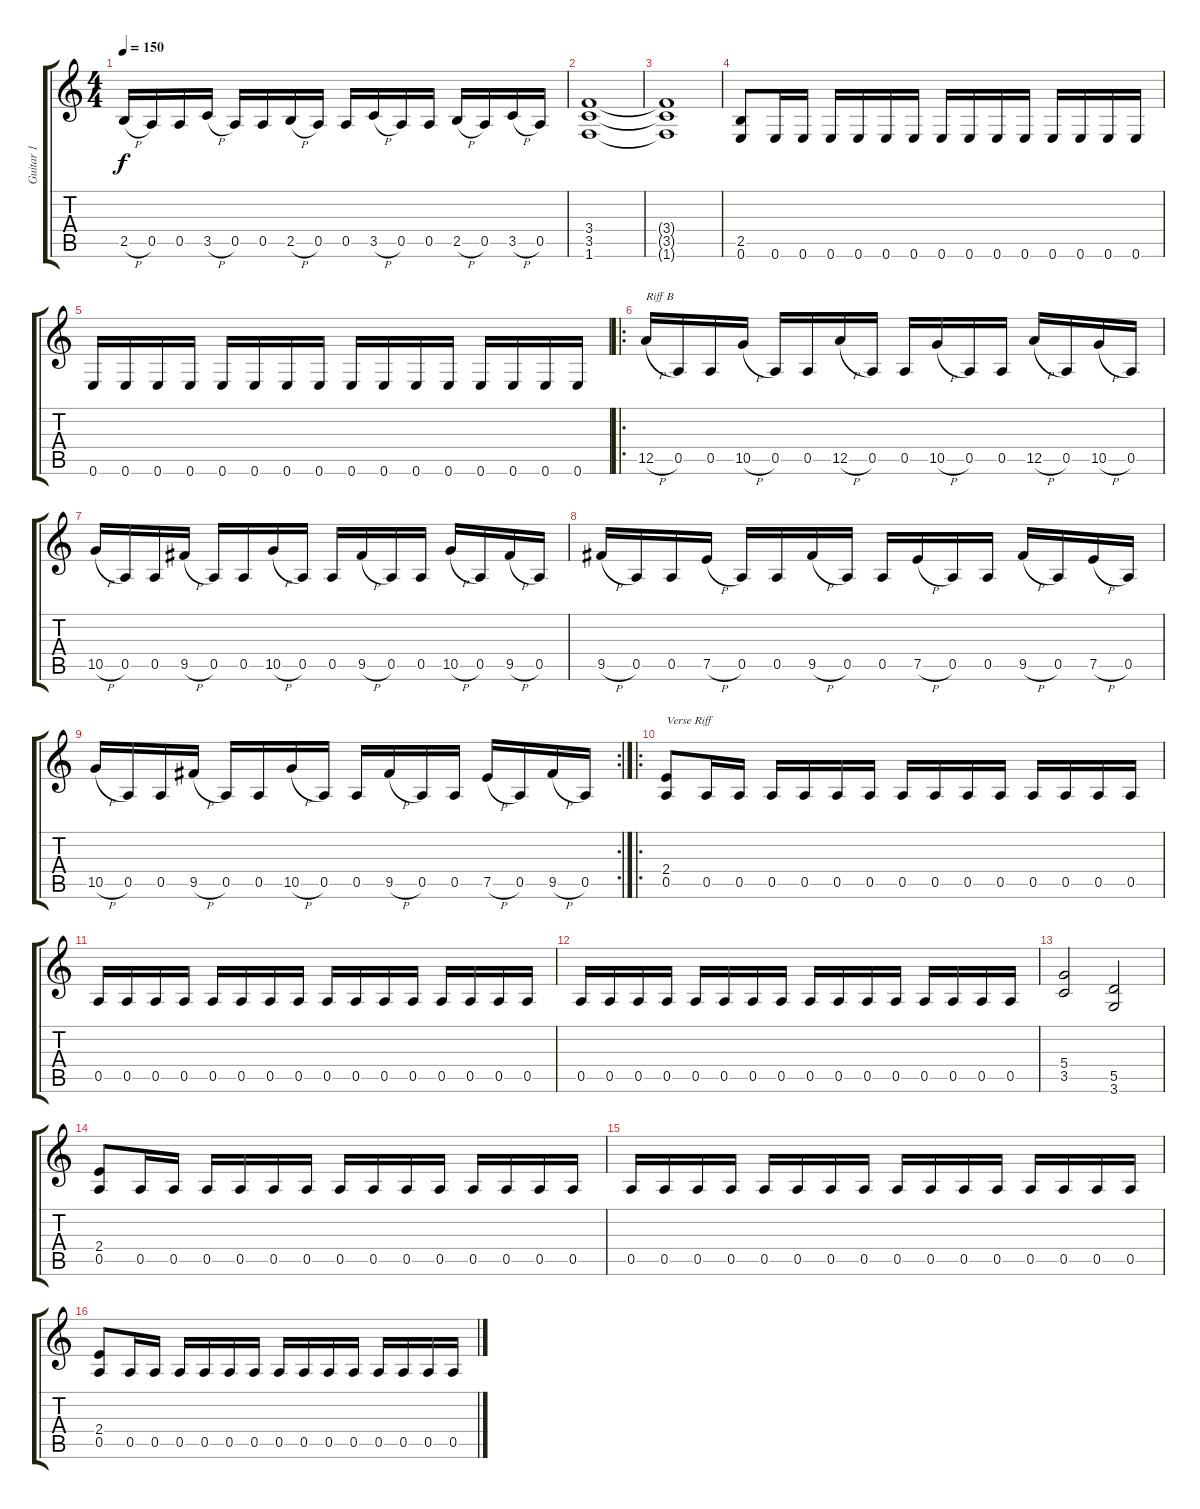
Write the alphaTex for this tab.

\track ("Guitar 1" "Guitar 1") {instrument distortionguitar}
\staff {score tabs}
\tuning (E4 B3 G3 D3 A2 E2) {hide}
\ts (4 4)
\tempo 150
\clef g2
\ks c
2.5{h}.16{dy f} 0.5.16 0.5.16 3.5{h}.16 0.5.16 0.5.16 2.5{h}.16 0.5.16 0.5.16 3.5{h}.16 0.5.16 0.5.16 2.5{h}.16 0.5.16 3.5{h}.16 0.5.16 |
(3.4 3.5 1.6).1 |
(3.4{t} 3.5{t} 1.6{t}).1 |
(2.5 0.6).8 0.6.16 0.6.16 0.6.16 0.6.16 0.6.16 0.6.16 0.6.16 0.6.16 0.6.16 0.6.16 0.6.16 0.6.16 0.6.16 0.6.16 |
0.6.16 0.6.16 0.6.16 0.6.16 0.6.16 0.6.16 0.6.16 0.6.16 0.6.16 0.6.16 0.6.16 0.6.16 0.6.16 0.6.16 0.6.16 0.6.16 |
\ro
12.5{h}.16{txt "Riff B"} 0.5.16 0.5.16 10.5{h}.16 0.5.16 0.5.16 12.5{h}.16 0.5.16 0.5.16 10.5{h}.16 0.5.16 0.5.16 12.5{h}.16 0.5.16 10.5{h}.16 0.5.16 |
10.5{h}.16 0.5.16 0.5.16 9.5{h}.16 0.5.16 0.5.16 10.5{h}.16 0.5.16 0.5.16 9.5{h}.16 0.5.16 0.5.16 10.5{h}.16 0.5.16 9.5{h}.16 0.5.16 |
9.5{h}.16 0.5.16 0.5.16 7.5{h}.16 0.5.16 0.5.16 9.5{h}.16 0.5.16 0.5.16 7.5{h}.16 0.5.16 0.5.16 9.5{h}.16 0.5.16 7.5{h}.16 0.5.16 |
\rc 2
10.5{h}.16 0.5.16 0.5.16 9.5{h}.16 0.5.16 0.5.16 10.5{h}.16 0.5.16 0.5.16 9.5{h}.16 0.5.16 0.5.16 7.5{h}.16 0.5.16 9.5{h}.16 0.5.16 |
\ro
(2.4 0.5).8{txt "Verse Riff"} 0.5.16 0.5.16 0.5.16 0.5.16 0.5.16 0.5.16 0.5.16 0.5.16 0.5.16 0.5.16 0.5.16 0.5.16 0.5.16 0.5.16 |
0.5.16 0.5.16 0.5.16 0.5.16 0.5.16 0.5.16 0.5.16 0.5.16 0.5.16 0.5.16 0.5.16 0.5.16 0.5.16 0.5.16 0.5.16 0.5.16 |
0.5.16 0.5.16 0.5.16 0.5.16 0.5.16 0.5.16 0.5.16 0.5.16 0.5.16 0.5.16 0.5.16 0.5.16 0.5.16 0.5.16 0.5.16 0.5.16 |
(5.4 3.5).2 (5.5 3.6).2 |
(2.4 0.5).8 0.5.16 0.5.16 0.5.16 0.5.16 0.5.16 0.5.16 0.5.16 0.5.16 0.5.16 0.5.16 0.5.16 0.5.16 0.5.16 0.5.16 |
0.5.16 0.5.16 0.5.16 0.5.16 0.5.16 0.5.16 0.5.16 0.5.16 0.5.16 0.5.16 0.5.16 0.5.16 0.5.16 0.5.16 0.5.16 0.5.16 |
(2.4 0.5).8 0.5.16 0.5.16 0.5.16 0.5.16 0.5.16 0.5.16 0.5.16 0.5.16 0.5.16 0.5.16 0.5.16 0.5.16 0.5.16 0.5.16
